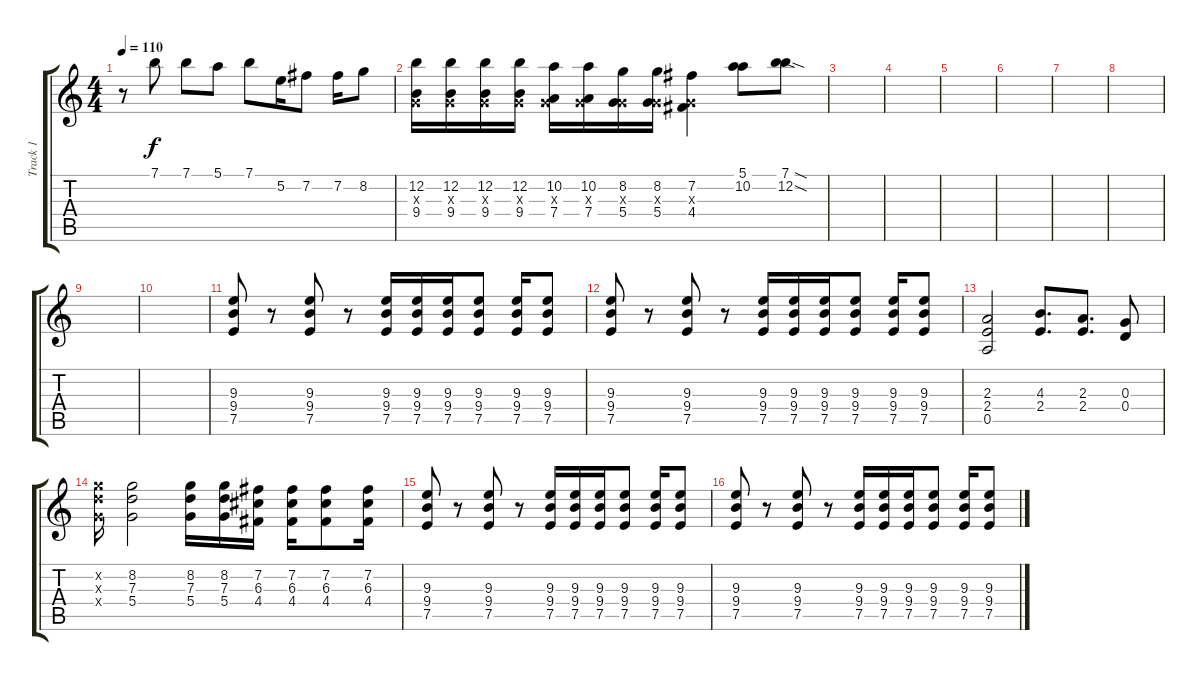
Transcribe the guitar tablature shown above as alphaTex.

\track ("Track 1" "Track 1") {instrument overdrivenguitar}
\staff {score tabs}
\tuning (E4 B3 G3 D3 A2 E2) {hide}
\ts (4 4)
\tempo 110
\clef g2
\ks c
r.8{dy f} 7.1.8 7.1.8 5.1.8 7.1.8 5.2.16 7.2.8 7.2.16 8.2.8 |
(12.2 0.3{x} 9.4).16 (12.2 0.3{x} 9.4).16 (12.2 0.3{x} 9.4).16 (12.2 0.3{x} 9.4).16 (10.2 0.3{x} 7.4).16 (10.2 0.3{x} 7.4).16 (8.2 0.3{x} 5.4).16 (8.2 0.3{x} 5.4).16 (7.2 0.3{x} 4.4).4 (5.1 10.2).8 (7.1{sod} 12.2{sod}).8 |
|
|
|
|
|
|
|
|
(9.3 9.4 7.5).8 r.8 (9.3 9.4 7.5).8 r.8 (9.3 9.4 7.5).16 (9.3 9.4 7.5).16 (9.3 9.4 7.5).16 (9.3 9.4 7.5).8 (9.3 9.4 7.5).16 (9.3 9.4 7.5).8 |
(9.3 9.4 7.5).8 r.8 (9.3 9.4 7.5).8 r.8 (9.3 9.4 7.5).16 (9.3 9.4 7.5).16 (9.3 9.4 7.5).16 (9.3 9.4 7.5).8 (9.3 9.4 7.5).16 (9.3 9.4 7.5).8 |
(2.3 2.4 0.5).2 (4.3 2.4).8{d} (2.3 2.4).8{d} (0.3 0.4).8 |
(8.2{x} 7.3{x} 5.4{x}).16 (8.2 7.3 5.4).2 (8.2 7.3 5.4).16 (8.2 7.3 5.4).16 (7.2 6.3 4.4).16 (7.2 6.3 4.4).16 (7.2 6.3 4.4).8 (7.2 6.3 4.4).16 |
(9.3 9.4 7.5).8 r.8 (9.3 9.4 7.5).8 r.8 (9.3 9.4 7.5).16 (9.3 9.4 7.5).16 (9.3 9.4 7.5).16 (9.3 9.4 7.5).8 (9.3 9.4 7.5).16 (9.3 9.4 7.5).8 |
(9.3 9.4 7.5).8 r.8 (9.3 9.4 7.5).8 r.8 (9.3 9.4 7.5).16 (9.3 9.4 7.5).16 (9.3 9.4 7.5).16 (9.3 9.4 7.5).8 (9.3 9.4 7.5).16 (9.3 9.4 7.5).8
